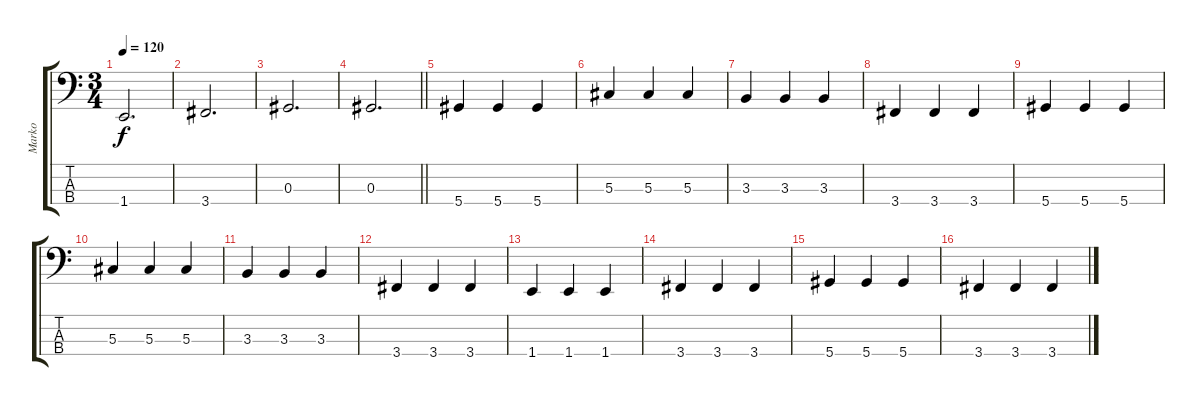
\track ("Marko" "Marko") {instrument electricbasspick}
\staff {score tabs}
\tuning (Gb2 Db2 Ab1 Eb1) {hide}
\ts (3 4)
\tempo 120
\clef f4
\ks c
1.4.2{d dy f} |
3.4.2{d} |
0.3.2{d} |
\barLineRight lightlight
0.3.2{d} |
\section ("" "")
5.4.4 5.4.4 5.4.4 |
5.3.4 5.3.4 5.3.4 |
3.3.4 3.3.4 3.3.4 |
3.4.4 3.4.4 3.4.4 |
5.4.4 5.4.4 5.4.4 |
5.3.4 5.3.4 5.3.4 |
3.3.4 3.3.4 3.3.4 |
3.4.4 3.4.4 3.4.4 |
1.4.4 1.4.4 1.4.4 |
3.4.4 3.4.4 3.4.4 |
5.4.4 5.4.4 5.4.4 |
3.4.4 3.4.4 3.4.4
